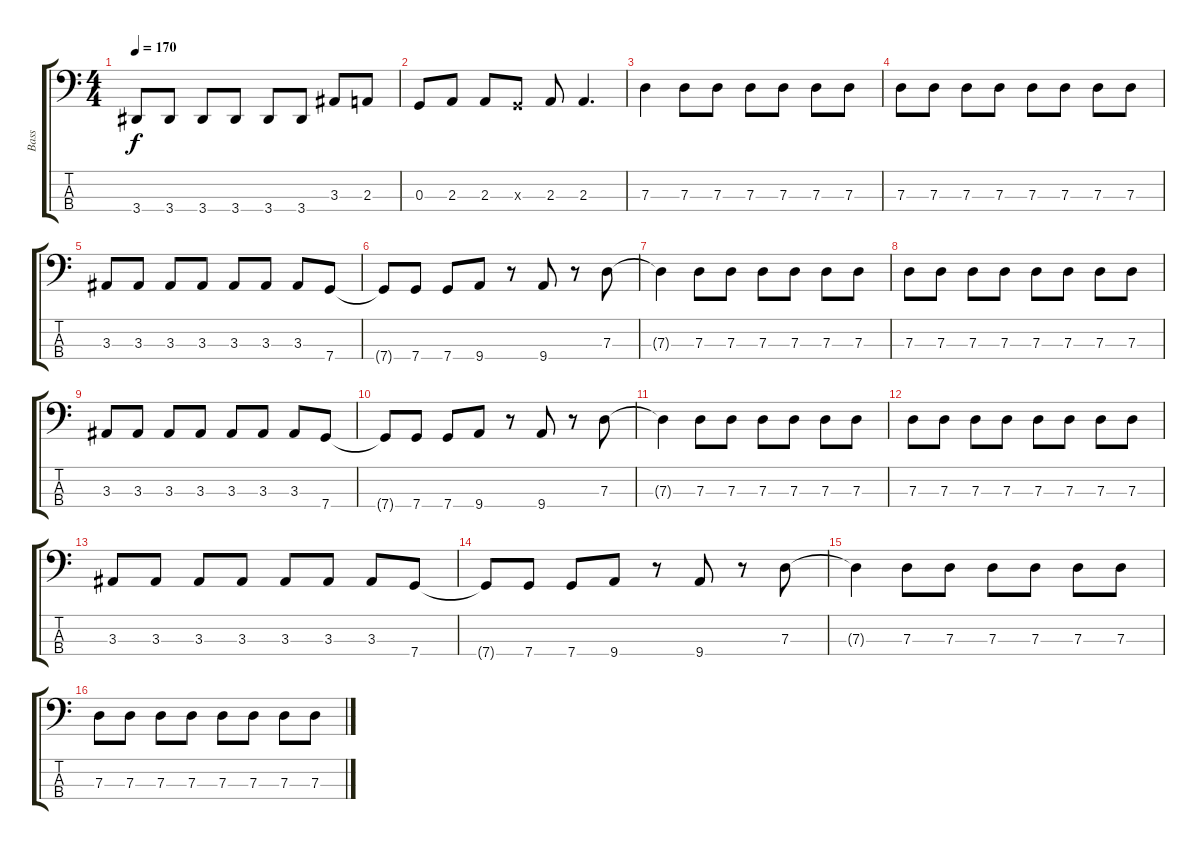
\track ("Bass" "Bass") {instrument electricbasspick}
\staff {score tabs}
\tuning (F2 C2 G1 C1) {hide}
\ts (4 4)
\tempo 170
\clef f4
\ks c
3.4.8{dy f} 3.4.8 3.4.8 3.4.8 3.4.8 3.4.8 3.3.8 2.3.8 |
0.3.8 2.3.8 2.3.8 0.3{x}.8 2.3.8 2.3.4{d} |
7.3.4 7.3.8 7.3.8 7.3.8 7.3.8 7.3.8 7.3.8 |
7.3.8 7.3.8 7.3.8 7.3.8 7.3.8 7.3.8 7.3.8 7.3.8 |
3.3.8 3.3.8 3.3.8 3.3.8 3.3.8 3.3.8 3.3.8 7.4.8 |
7.4{t}.8 7.4.8 7.4.8 9.4.8 r.8 9.4.8 r.8 7.3.8 |
7.3{t}.4 7.3.8 7.3.8 7.3.8 7.3.8 7.3.8 7.3.8 |
7.3.8 7.3.8 7.3.8 7.3.8 7.3.8 7.3.8 7.3.8 7.3.8 |
3.3.8 3.3.8 3.3.8 3.3.8 3.3.8 3.3.8 3.3.8 7.4.8 |
7.4{t}.8 7.4.8 7.4.8 9.4.8 r.8 9.4.8 r.8 7.3.8 |
7.3{t}.4 7.3.8 7.3.8 7.3.8 7.3.8 7.3.8 7.3.8 |
7.3.8 7.3.8 7.3.8 7.3.8 7.3.8 7.3.8 7.3.8 7.3.8 |
3.3.8 3.3.8 3.3.8 3.3.8 3.3.8 3.3.8 3.3.8 7.4.8 |
7.4{t}.8 7.4.8 7.4.8 9.4.8 r.8 9.4.8 r.8 7.3.8 |
7.3{t}.4 7.3.8 7.3.8 7.3.8 7.3.8 7.3.8 7.3.8 |
7.3.8 7.3.8 7.3.8 7.3.8 7.3.8 7.3.8 7.3.8 7.3.8
